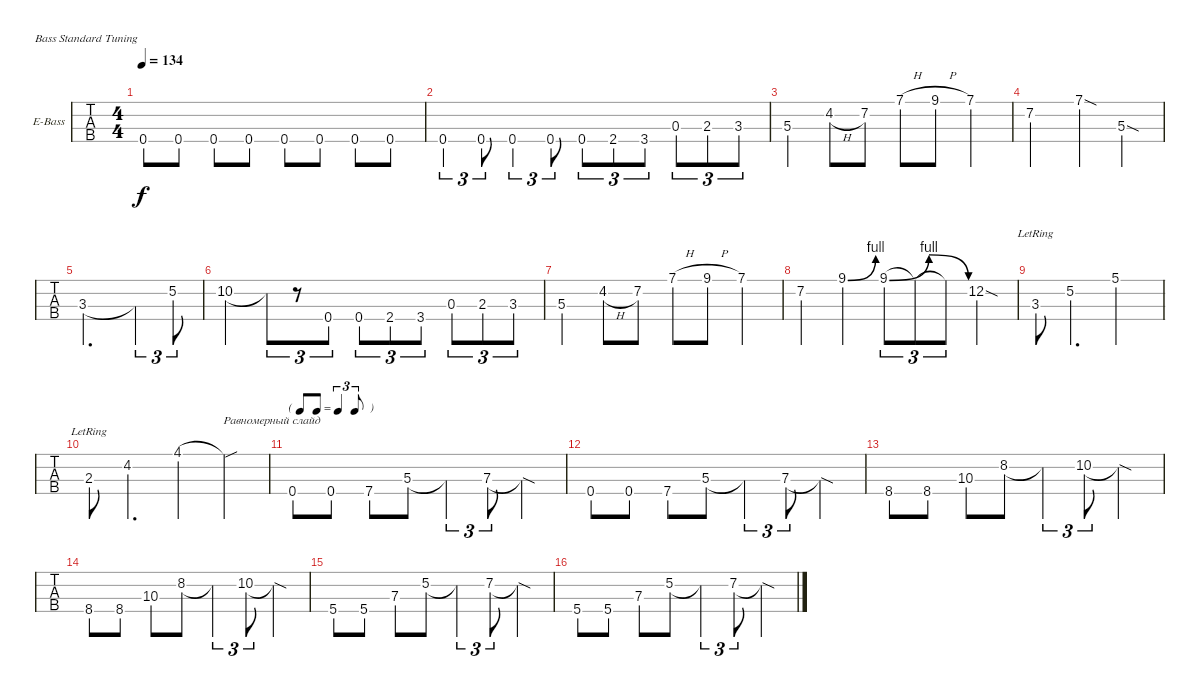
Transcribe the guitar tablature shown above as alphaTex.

\defaultSystemsLayout 4
\bracketExtendMode groupsimilarinstruments
\firstSystemTrackNameOrientation horizontal
\otherSystemsTrackNameOrientation horizontal
\track ("Electric Bass" "E-Bass") {instrument electricbassfinger}
\staff {tabs}
\tuning (G2 D2 A1 E1)
\ts (4 4)
\tempo 134
\clef f4
\ks c
0.4{ac}.8{dy f} 0.4.8 0.4.8 0.4.8 0.4{ac}.8 0.4.8 0.4.8 0.4.8 |
0.4{ac}.4{tu (3 2)} 0.4.8{tu (3 2)} 0.4{ac}.4{tu (3 2)} 0.4.8{tu (3 2)} 0.4.8{tu (3 2)} 2.4.8{tu (3 2)} 3.4.8{tu (3 2)} 0.3.8{tu (3 2)} 2.3.8{tu (3 2)} 3.3.8{tu (3 2)} |
5.3.4 4.2{h}.8 7.2.8 7.1{h}.8 9.1{h}.8 7.1.4 |
7.2.2 7.1{sod}.4 5.3{sod}.4 |
3.3.2{d} 3.3{t}.4{tu (3 2)} 5.2.8{tu (3 2)} |
10.2.4 10.2{t}.8{tu (3 2)} r.8{tu (3 2)} 0.4.8{tu (3 2)} 0.4.8{tu (3 2)} 2.4.8{tu (3 2)} 3.4.8{tu (3 2)} 0.3.8{tu (3 2)} 2.3.8{tu (3 2)} 3.3.8{tu (3 2)} |
5.3.4 4.2{h}.8 7.2.8 7.1{h}.8 9.1{h}.8 7.1.4 |
7.2.4 9.1{be (bend 0 0 6.6 4)}.4 9.1{be (bendrelease 0 0 6.6 4 12.6 4 22.8 0)}.8{tu (3 2)} 9.1{t}.8{tu (3 2)} 9.1{t}.8{tu (3 2)} 12.2{sod}.4 |
3.3{lr}.8 5.2.4{d} 5.1.2 |
2.3{lr}.8 4.2.4{d} 4.1.4 4.1{sou t}.4{txt "Равномерный слайд"} |
\tf triplet8th
0.4.8 0.4.8 7.4.8 5.3{st}.8 5.3{t}.4{tu (3 2)} 7.3.8{tu (3 2)} 7.3{sod t}.4 |
0.4.8 0.4.8 7.4.8 5.3{st}.8 5.3{t}.4{tu (3 2)} 7.3.8{tu (3 2)} 7.3{sod t}.4 |
8.4.8 8.4.8 10.3.8 8.2{st}.8 8.2{t}.4{tu (3 2)} 10.2.8{tu (3 2)} 10.2{sod t}.4 |
8.4.8 8.4.8 10.3.8 8.2{st}.8 8.2{t}.4{tu (3 2)} 10.2.8{tu (3 2)} 10.2{sod t}.4 |
5.4.8 5.4.8 7.3.8 5.2{st}.8 5.2{t}.4{tu (3 2)} 7.2.8{tu (3 2)} 7.2{sod t}.4 |
5.4.8 5.4.8 7.3.8 5.2{st}.8 5.2{t}.4{tu (3 2)} 7.2.8{tu (3 2)} 7.2{sod t}.4
